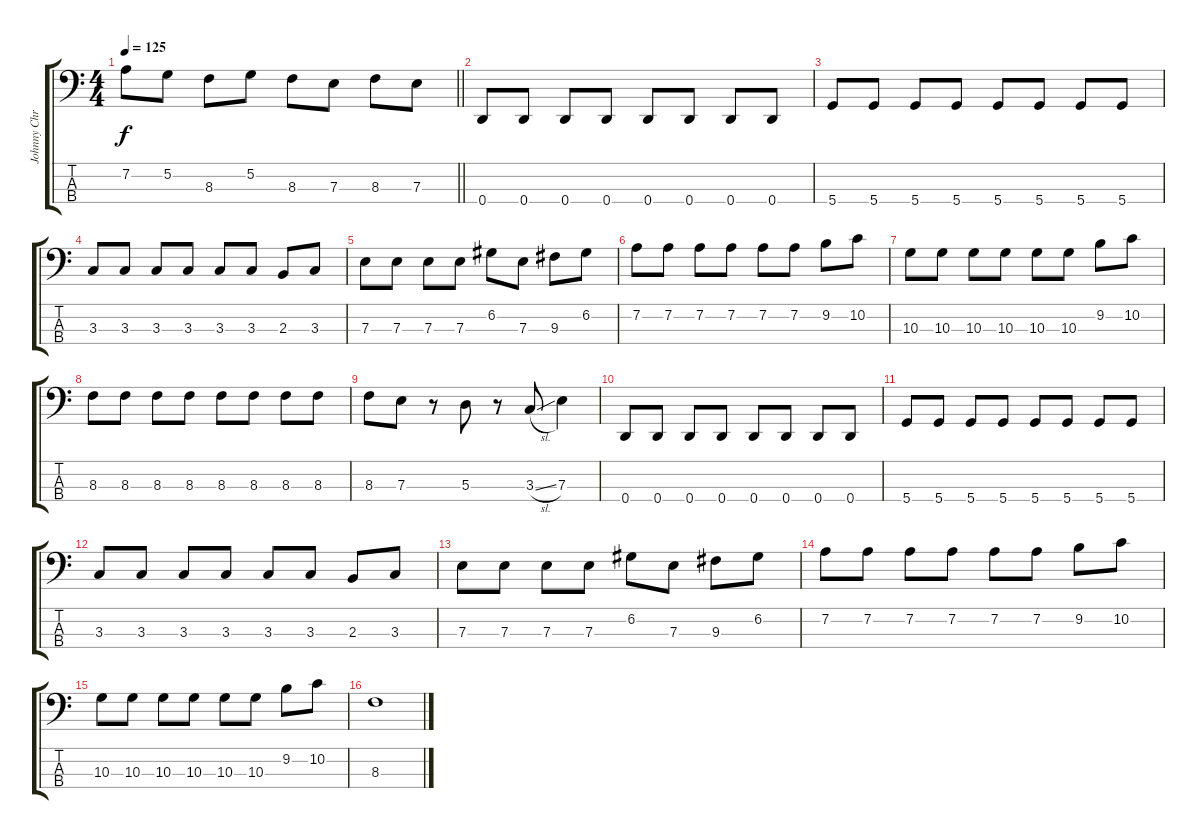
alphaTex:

\track ("Johnny Christ" "Johnny Chr") {instrument electricbasspick}
\staff {score tabs}
\tuning (G2 D2 A1 D1) {hide}
\ts (4 4)
\tempo 125
\clef f4
\barLineRight lightlight
\ks c
7.2.8{dy f} 5.2.8 8.3.8 5.2.8 8.3.8 7.3.8 8.3.8 7.3.8 |
0.4.8 0.4.8 0.4.8 0.4.8 0.4.8 0.4.8 0.4.8 0.4.8 |
5.4.8 5.4.8 5.4.8 5.4.8 5.4.8 5.4.8 5.4.8 5.4.8 |
3.3.8 3.3.8 3.3.8 3.3.8 3.3.8 3.3.8 2.3.8 3.3.8 |
7.3.8 7.3.8 7.3.8 7.3.8 6.2.8 7.3.8 9.3.8 6.2.8 |
7.2.8 7.2.8 7.2.8 7.2.8 7.2.8 7.2.8 9.2.8 10.2.8 |
10.3.8 10.3.8 10.3.8 10.3.8 10.3.8 10.3.8 9.2.8 10.2.8 |
8.3.8 8.3.8 8.3.8 8.3.8 8.3.8 8.3.8 8.3.8 8.3.8 |
8.3.8 7.3.8 r.8 5.3.8 r.8 3.3{sl}.8 7.3.4 |
0.4.8 0.4.8 0.4.8 0.4.8 0.4.8 0.4.8 0.4.8 0.4.8 |
5.4.8 5.4.8 5.4.8 5.4.8 5.4.8 5.4.8 5.4.8 5.4.8 |
3.3.8 3.3.8 3.3.8 3.3.8 3.3.8 3.3.8 2.3.8 3.3.8 |
7.3.8 7.3.8 7.3.8 7.3.8 6.2.8 7.3.8 9.3.8 6.2.8 |
7.2.8 7.2.8 7.2.8 7.2.8 7.2.8 7.2.8 9.2.8 10.2.8 |
10.3.8 10.3.8 10.3.8 10.3.8 10.3.8 10.3.8 9.2.8 10.2.8 |
8.3.1
